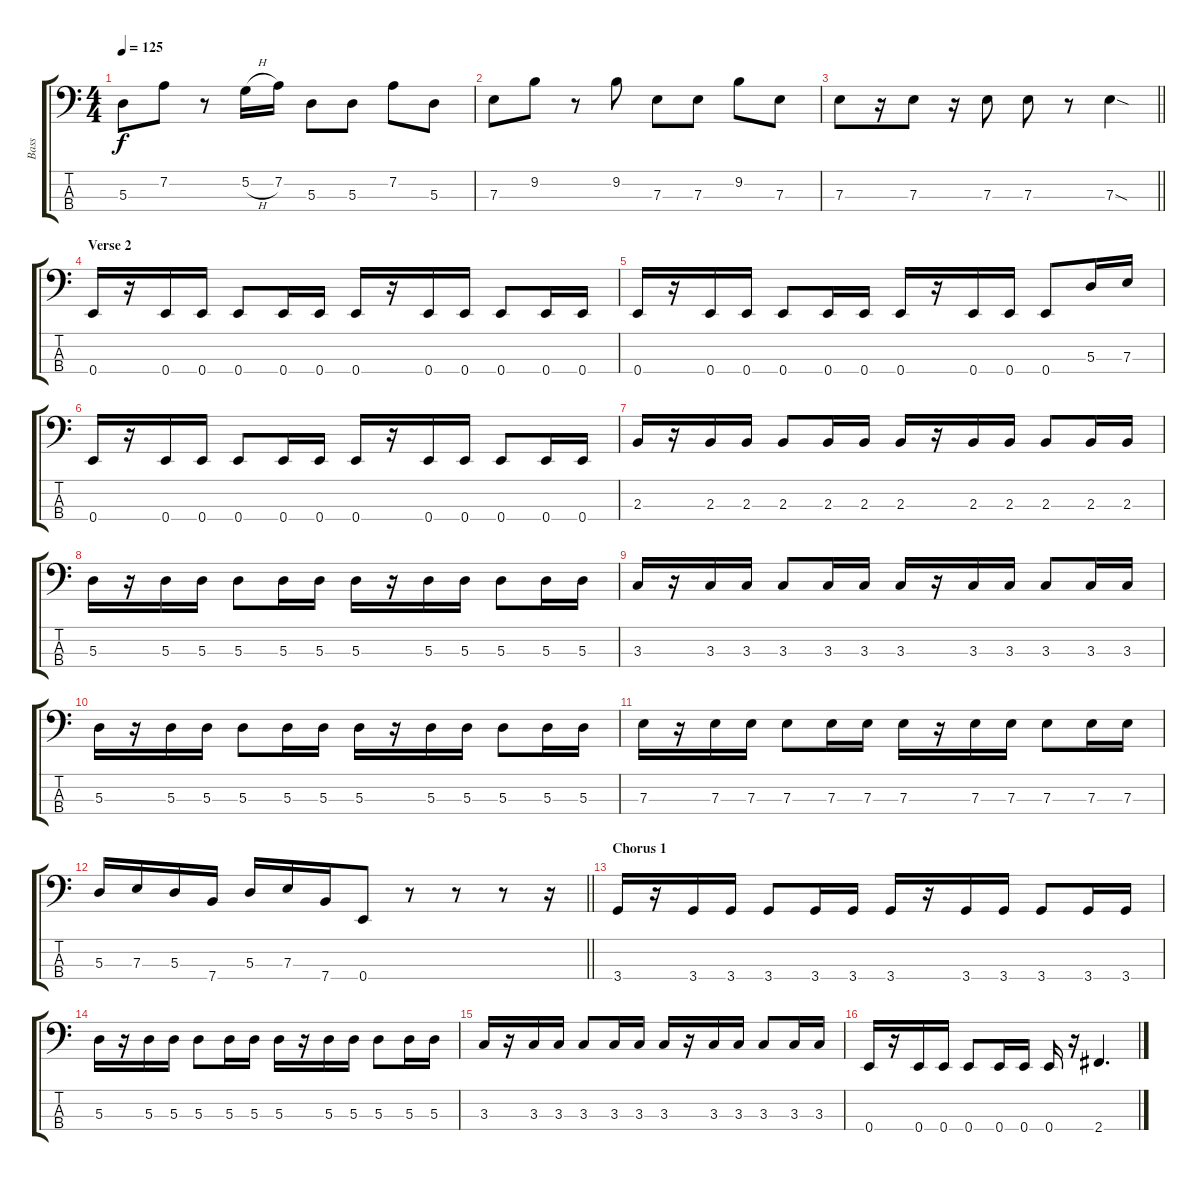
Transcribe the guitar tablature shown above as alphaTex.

\track ("Bass" "Bass") {instrument electricbassfinger}
\staff {score tabs}
\tuning (G2 D2 A1 E1) {hide}
\ts (4 4)
\tempo 125
\clef f4
\ks c
5.3.8{dy f} 7.2.8 r.8 5.2{h}.16 7.2.16 5.3.8 5.3.8 7.2.8 5.3.8 |
7.3.8 9.2.8 r.8 9.2.8 7.3.8 7.3.8 9.2.8 7.3.8 |
\barLineRight lightlight
7.3.8 r.16 7.3.8 r.16 7.3.8 7.3.8 r.8 7.3{sod}.4 |
\section ("" "Verse 2")
0.4.16 r.16 0.4.16 0.4.16 0.4.8 0.4.16 0.4.16 0.4.16 r.16 0.4.16 0.4.16 0.4.8 0.4.16 0.4.16 |
0.4.16 r.16 0.4.16 0.4.16 0.4.8 0.4.16 0.4.16 0.4.16 r.16 0.4.16 0.4.16 0.4.8 5.3.16 7.3.16 |
0.4.16 r.16 0.4.16 0.4.16 0.4.8 0.4.16 0.4.16 0.4.16 r.16 0.4.16 0.4.16 0.4.8 0.4.16 0.4.16 |
2.3.16 r.16 2.3.16 2.3.16 2.3.8 2.3.16 2.3.16 2.3.16 r.16 2.3.16 2.3.16 2.3.8 2.3.16 2.3.16 |
5.3.16 r.16 5.3.16 5.3.16 5.3.8 5.3.16 5.3.16 5.3.16 r.16 5.3.16 5.3.16 5.3.8 5.3.16 5.3.16 |
3.3.16 r.16 3.3.16 3.3.16 3.3.8 3.3.16 3.3.16 3.3.16 r.16 3.3.16 3.3.16 3.3.8 3.3.16 3.3.16 |
5.3.16 r.16 5.3.16 5.3.16 5.3.8 5.3.16 5.3.16 5.3.16 r.16 5.3.16 5.3.16 5.3.8 5.3.16 5.3.16 |
7.3.16 r.16 7.3.16 7.3.16 7.3.8 7.3.16 7.3.16 7.3.16 r.16 7.3.16 7.3.16 7.3.8 7.3.16 7.3.16 |
\barLineRight lightlight
5.3.16 7.3.16 5.3.16 7.4.16 5.3.16 7.3.16 7.4.16 0.4.8 r.8 r.8 r.8 r.16 |
\section ("" "Chorus 1")
3.4.16 r.16 3.4.16 3.4.16 3.4.8 3.4.16 3.4.16 3.4.16 r.16 3.4.16 3.4.16 3.4.8 3.4.16 3.4.16 |
5.3.16 r.16 5.3.16 5.3.16 5.3.8 5.3.16 5.3.16 5.3.16 r.16 5.3.16 5.3.16 5.3.8 5.3.16 5.3.16 |
3.3.16 r.16 3.3.16 3.3.16 3.3.8 3.3.16 3.3.16 3.3.16 r.16 3.3.16 3.3.16 3.3.8 3.3.16 3.3.16 |
0.4.16 r.16 0.4.16 0.4.16 0.4.8 0.4.16 0.4.16 0.4.16 r.16 2.4.4{d}
